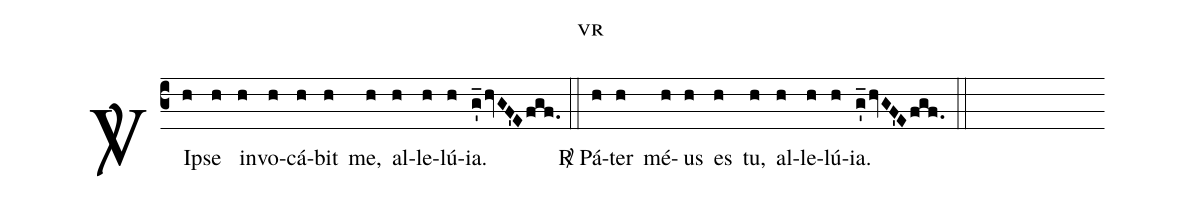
name: vr;
%%
(c3)<sp>V/</sp>~{I}(h)pse(h) in(h)vo(h)cá(h)bit(h) me,(h) al(h)le(h)lú(h)ia.(g'_/hvGF'Efgf.) (::)
<sp>R/</sp>~Pá(h)ter(h) mé(h)us(h) es(h) tu,(h) al(h)le(h)lú(h)ia.(g'_/hvGF'Efgf.) (::)
